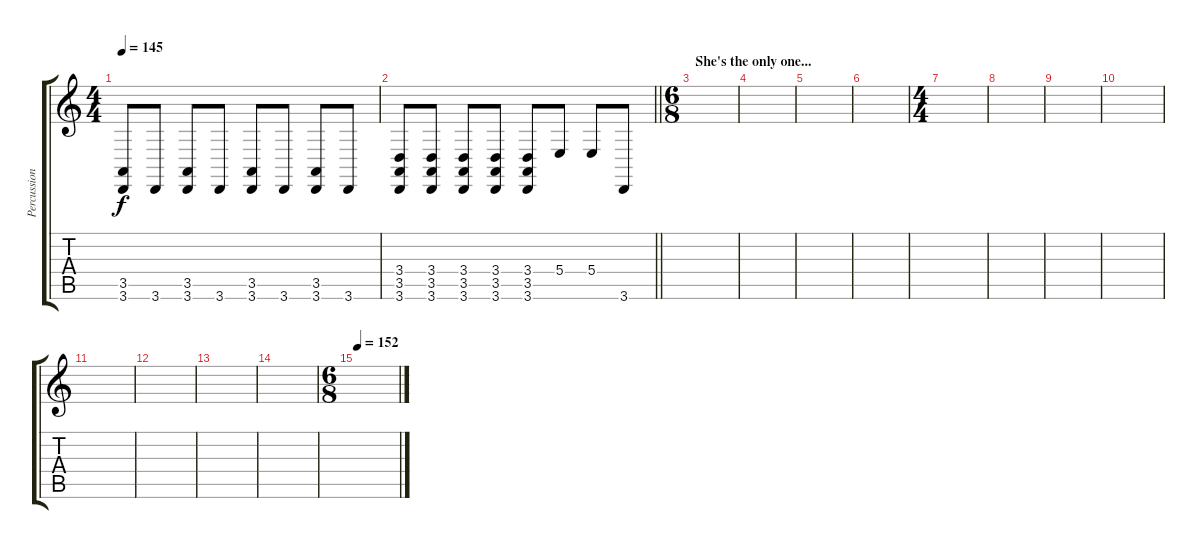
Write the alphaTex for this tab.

\track ("Percussion" "Percussion") {instrument timpani}
\staff {score tabs}
\tuning (Db4 Ab3 E3 B2 Gb2 B1) {hide}
\ts (4 4)
\tempo 145
\clef g2
\ks c
(3.5 3.6).8{dy f} 3.6.8 (3.5 3.6).8 3.6.8 (3.5 3.6).8 3.6.8 (3.5 3.6).8 3.6.8 |
\barLineRight lightlight
(3.4 3.5 3.6).8 (3.4 3.5 3.6).8 (3.4 3.5 3.6).8 (3.4 3.5 3.6).8 (3.4 3.5 3.6).8 5.4.8 5.4.8 3.6.8 |
\ts (6 8)
\section ("" "She's the only one...")
|
|
|
|
\ts (4 4)
|
|
|
|
|
|
|
|
\ts (6 8)
\tempo 152
